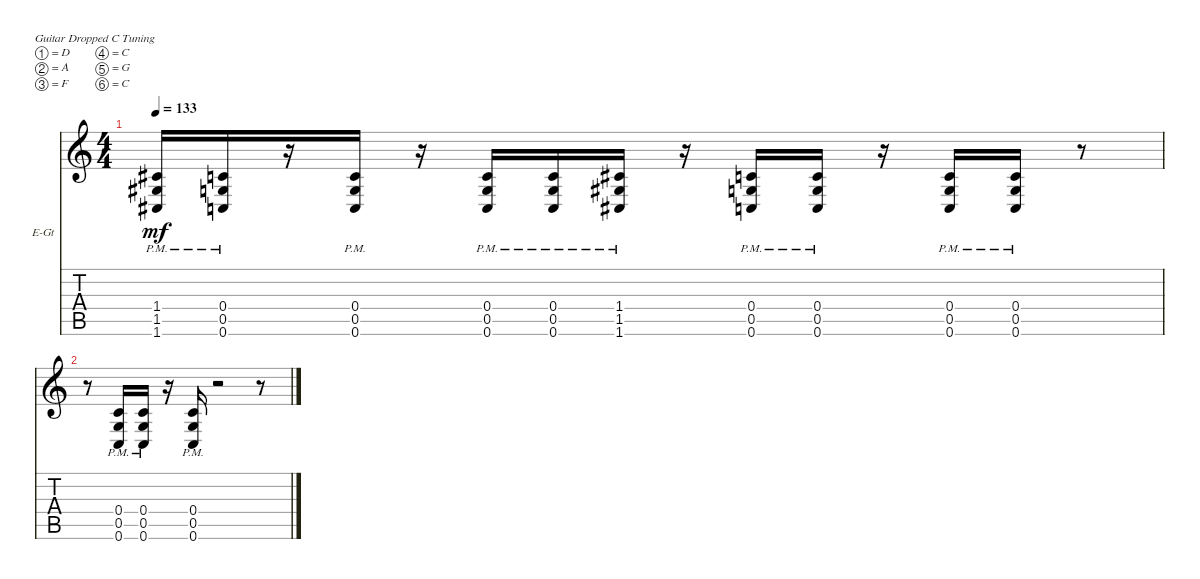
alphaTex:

\defaultSystemsLayout 4
\bracketExtendMode nobrackets
\firstSystemTrackNameOrientation horizontal
\otherSystemsTrackNameOrientation horizontal
\track ("Rhythm Guitar" "E-Gt") {instrument distortionguitar}
\staff {score tabs}
\tuning (D4 A3 F3 C3 G2 C2)
\ts (4 4)
\tempo 133
\clef g2
\ks c
(1.6{pm} 1.5{pm} 1.4{pm}).16{dy mf} (0.6{pm} 0.4{pm} 0.5{pm}).16 r.16 (0.6{pm} 0.4{pm} 0.5{pm}).16 r.16 (0.6{pm} 0.5{pm} 0.4{pm}).16 (0.6{pm} 0.4{pm} 0.5{pm}).16 (1.6{pm} 1.4{pm} 1.5{pm}).16 r.16 (0.6{pm} 0.5{pm} 0.4{pm}).16 (0.6{pm} 0.5{pm} 0.4{pm}).16 r.16 (0.6{pm} 0.5{pm} 0.4{pm}).16 (0.6{pm} 0.5{pm} 0.4{pm}).16 r.8 |
r.8 (0.6{pm} 0.5{pm} 0.4{pm}).16 (0.6{pm} 0.4{pm} 0.5{pm}).16 r.16 (0.6{pm} 0.5{pm} 0.4{pm}).16 r.2 r.8
